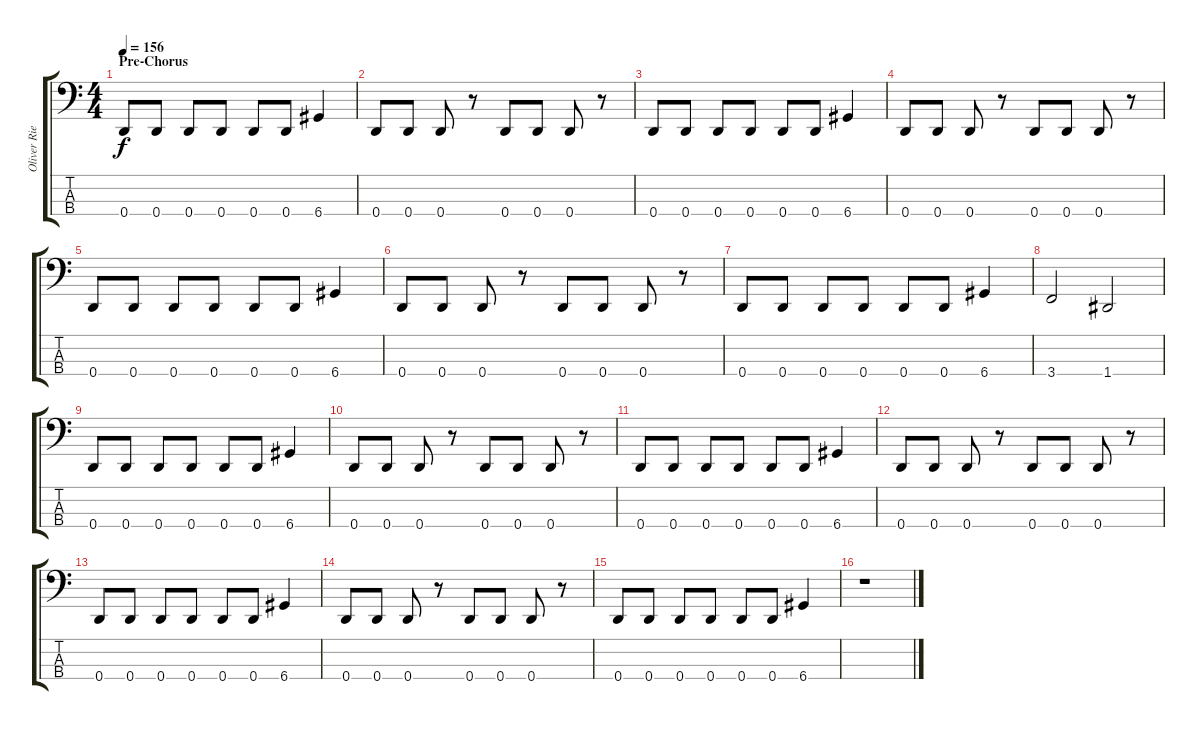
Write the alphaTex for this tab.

\track ("Oliver Riedel" "Oliver Rie") {instrument electricbassfinger}
\staff {score tabs}
\tuning (G2 D2 A1 D1) {hide}
\ts (4 4)
\section ("" "Pre-Chorus")
\tempo 156
\clef f4
\ks c
0.4.8{dy f} 0.4.8 0.4.8 0.4.8 0.4.8 0.4.8 6.4.4 |
0.4.8 0.4.8 0.4.8 r.8 0.4.8 0.4.8 0.4.8 r.8 |
0.4.8 0.4.8 0.4.8 0.4.8 0.4.8 0.4.8 6.4.4 |
0.4.8 0.4.8 0.4.8 r.8 0.4.8 0.4.8 0.4.8 r.8 |
0.4.8 0.4.8 0.4.8 0.4.8 0.4.8 0.4.8 6.4.4 |
0.4.8 0.4.8 0.4.8 r.8 0.4.8 0.4.8 0.4.8 r.8 |
0.4.8 0.4.8 0.4.8 0.4.8 0.4.8 0.4.8 6.4.4 |
3.4.2 1.4.2 |
0.4.8 0.4.8 0.4.8 0.4.8 0.4.8 0.4.8 6.4.4 |
0.4.8 0.4.8 0.4.8 r.8 0.4.8 0.4.8 0.4.8 r.8 |
0.4.8 0.4.8 0.4.8 0.4.8 0.4.8 0.4.8 6.4.4 |
0.4.8 0.4.8 0.4.8 r.8 0.4.8 0.4.8 0.4.8 r.8 |
0.4.8 0.4.8 0.4.8 0.4.8 0.4.8 0.4.8 6.4.4 |
0.4.8 0.4.8 0.4.8 r.8 0.4.8 0.4.8 0.4.8 r.8 |
0.4.8 0.4.8 0.4.8 0.4.8 0.4.8 0.4.8 6.4.4 |
r.1
